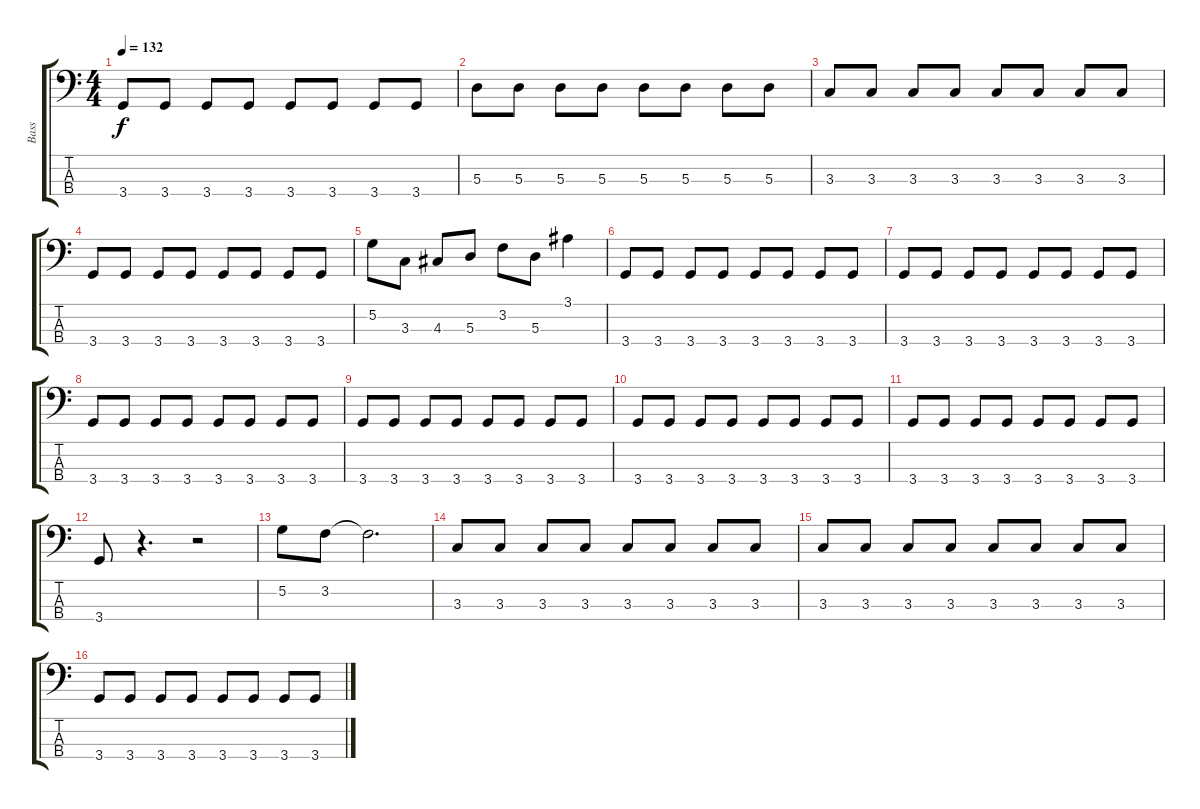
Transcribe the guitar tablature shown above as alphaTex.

\track ("Bass" "Bass") {instrument electricbassfinger}
\staff {score tabs}
\tuning (G2 D2 A1 E1) {hide}
\ts (4 4)
\tempo 132
\clef f4
\ks c
3.4.8{dy f} 3.4.8 3.4.8 3.4.8 3.4.8 3.4.8 3.4.8 3.4.8 |
5.3.8 5.3.8 5.3.8 5.3.8 5.3.8 5.3.8 5.3.8 5.3.8 |
3.3.8 3.3.8 3.3.8 3.3.8 3.3.8 3.3.8 3.3.8 3.3.8 |
3.4.8 3.4.8 3.4.8 3.4.8 3.4.8 3.4.8 3.4.8 3.4.8 |
5.2.8 3.3.8 4.3.8 5.3.8 3.2.8 5.3.8 3.1.4 |
3.4.8 3.4.8 3.4.8 3.4.8 3.4.8 3.4.8 3.4.8 3.4.8 |
3.4.8 3.4.8 3.4.8 3.4.8 3.4.8 3.4.8 3.4.8 3.4.8 |
3.4.8 3.4.8 3.4.8 3.4.8 3.4.8 3.4.8 3.4.8 3.4.8 |
3.4.8 3.4.8 3.4.8 3.4.8 3.4.8 3.4.8 3.4.8 3.4.8 |
3.4.8 3.4.8 3.4.8 3.4.8 3.4.8 3.4.8 3.4.8 3.4.8 |
3.4.8 3.4.8 3.4.8 3.4.8 3.4.8 3.4.8 3.4.8 3.4.8 |
3.4.8 r.4{d} r.2 |
5.2.8 3.2.8 3.2{t}.2{d} |
3.3.8 3.3.8 3.3.8 3.3.8 3.3.8 3.3.8 3.3.8 3.3.8 |
3.3.8 3.3.8 3.3.8 3.3.8 3.3.8 3.3.8 3.3.8 3.3.8 |
3.4.8 3.4.8 3.4.8 3.4.8 3.4.8 3.4.8 3.4.8 3.4.8
